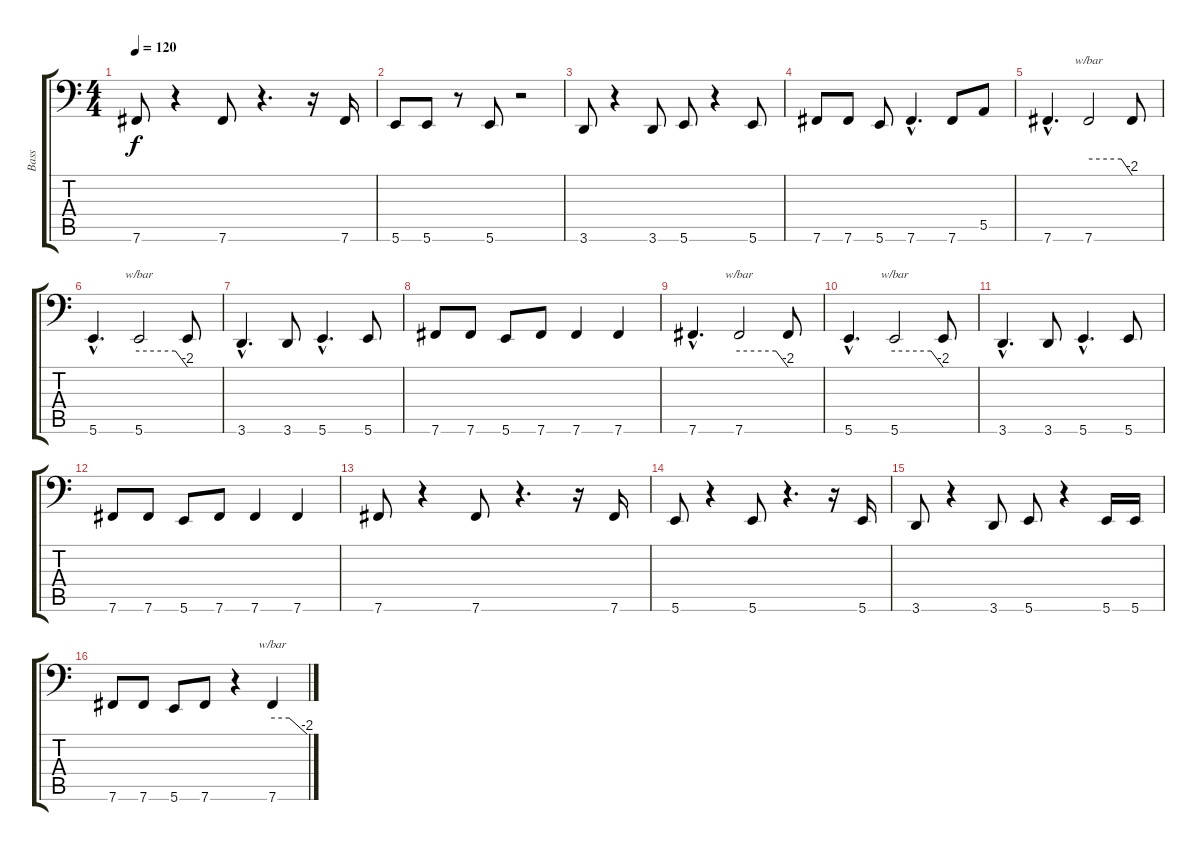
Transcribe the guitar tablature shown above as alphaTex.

\track ("Bass" "Bass") {instrument electricbassfinger}
\staff {score tabs}
\tuning (C3 G2 D2 A1 E1 B0) {hide}
\ts (4 4)
\tempo 120
\clef f4
\ks c
7.6.8{dy f} r.4 7.6.8 r.4{d} r.16 7.6.16 |
5.6.8 5.6.8 r.8 5.6.8 r.2 |
3.6.8 r.4 3.6.8 5.6.8 r.4 5.6.8 |
7.6.8 7.6.8 5.6.8 7.6{hac}.4{d} 7.6.8 5.5.8 |
7.6{hac}.4{d} 7.6.2{tbe (custom default 0 0 45 0 60 -8)} 7.6{t}.8 |
5.6{hac}.4{d} 5.6.2{tbe (custom default 0 0 45 0 60 -8)} 5.6{t}.8 |
3.6{hac}.4{d} 3.6.8 5.6{hac}.4{d} 5.6.8 |
7.6.8 7.6.8 5.6.8 7.6.8 7.6.4 7.6.4 |
7.6{hac}.4{d} 7.6.2{tbe (custom default 0 0 45 0 60 -8)} 7.6{t}.8 |
5.6{hac}.4{d} 5.6.2{tbe (custom default 0 0 45 0 60 -8)} 5.6{t}.8 |
3.6{hac}.4{d} 3.6.8 5.6{hac}.4{d} 5.6.8 |
7.6.8 7.6.8 5.6.8 7.6.8 7.6.4 7.6.4 |
7.6.8 r.4 7.6.8 r.4{d} r.16 7.6.16 |
5.6.8 r.4 5.6.8 r.4{d} r.16 5.6.16 |
3.6.8 r.4 3.6.8 5.6.8 r.4 5.6.16 5.6.16 |
7.6.8 7.6.8 5.6.8 7.6.8 r.4 7.6.4{tbe (custom default 0 0 29 0 60 -8)}
